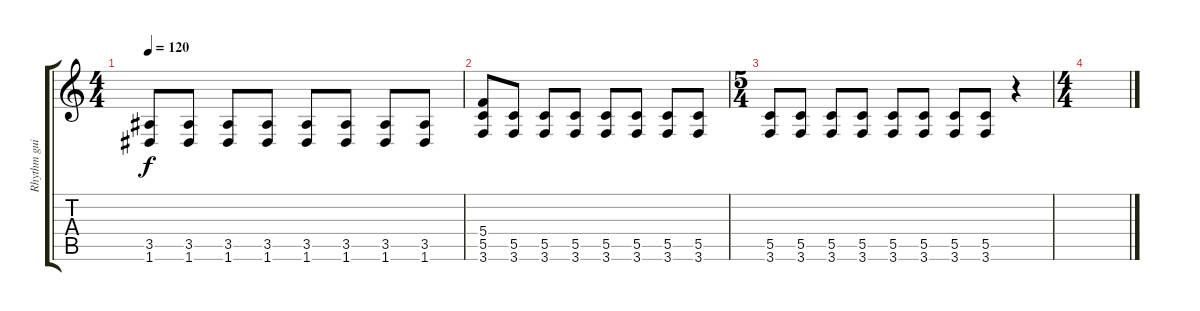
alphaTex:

\track ("Rhythm guitar" "Rhythm gui") {instrument distortionguitar}
\staff {score tabs}
\tuning (D4 A3 F3 C3 G2 D2) {hide}
\ts (4 4)
\tempo 120
\clef g2
\ks c
(3.5 1.6).8{dy f} (3.5 1.6).8 (3.5 1.6).8 (3.5 1.6).8 (3.5 1.6).8 (3.5 1.6).8 (3.5 1.6).8 (3.5 1.6).8 |
(5.4 5.5 3.6).8 (5.5 3.6).8 (5.5 3.6).8 (5.5 3.6).8 (5.5 3.6).8 (5.5 3.6).8 (5.5 3.6).8 (5.5 3.6).8 |
\ts (5 4)
(5.5 3.6).8 (5.5 3.6).8 (5.5 3.6).8 (5.5 3.6).8 (5.5 3.6).8 (5.5 3.6).8 (5.5 3.6).8 (5.5 3.6).8 r.4 |
\ts (4 4)
